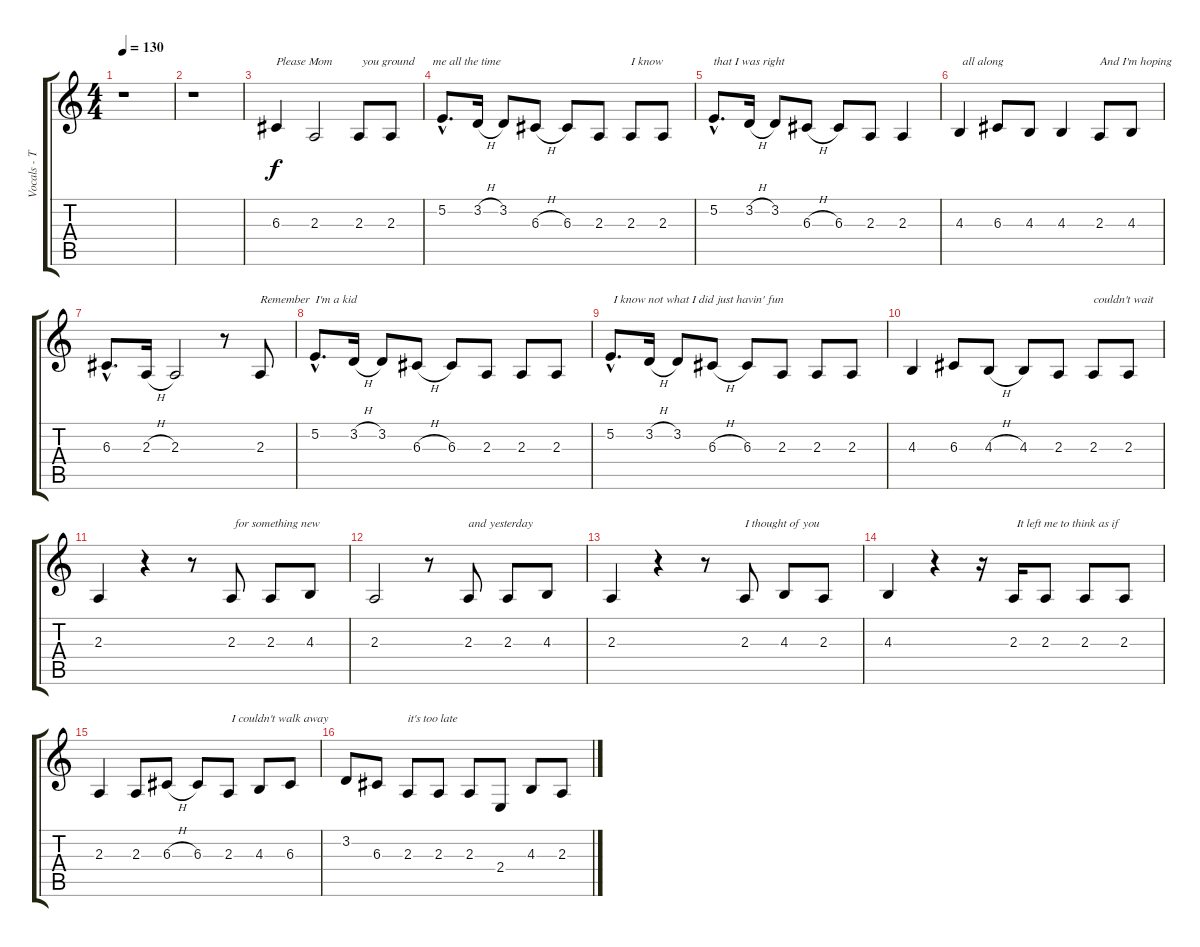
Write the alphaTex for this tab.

\track ("Vocals - Tom " "Vocals - T") {instrument tenorsax}
\staff {score tabs}
\tuning (E4 B3 G3 D3 A2 E2) {hide}
\ts (4 4)
\tempo 130
\clef g2
\ks c
r.1{dy f} |
r.1 |
6.3.4{txt "Please Mom"} 2.3.2 2.3.8{txt " you ground      me all the time"} 2.3.8 |
5.2{hac}.8{d} 3.2{h}.16 3.2.8 6.3{h}.8 6.3.8 2.3.8 2.3.8{txt "I know "} 2.3.8 |
5.2{hac}.8{d txt "that I was right"} 3.2{h}.16 3.2.8 6.3{h}.8 6.3.8 2.3.8 2.3.4 |
4.3.4{txt " all along"} 6.3.8 4.3.8 4.3.4 2.3.8{txt "And I'm hoping"} 4.3.8 |
6.3{hac}.8{d} 2.3{h}.16 2.3.2 r.8 2.3.8{txt "Remember  I'm a kid"} |
5.2{hac}.8{d} 3.2{h}.16 3.2.8 6.3{h}.8 6.3.8 2.3.8 2.3.8 2.3.8 |
5.2{hac}.8{d txt " I know not what I did just havin' fun"} 3.2{h}.16 3.2.8 6.3{h}.8 6.3.8 2.3.8 2.3.8 2.3.8 |
4.3.4 6.3.8 4.3{h}.8 4.3.8 2.3.8 2.3.8{txt "couldn't wait"} 2.3.8 |
2.3.4 r.4 r.8 2.3.8{txt " for something new"} 2.3.8 4.3.8 |
2.3.2 r.8 2.3.8{txt "and yesterday"} 2.3.8 4.3.8 |
2.3.4 r.4 r.8 2.3.8{txt "I thought of you"} 4.3.8 2.3.8 |
4.3.4 r.4 r.16 2.3.16{txt " It left me to think as if"} 2.3.8 2.3.8 2.3.8 |
2.3.4 2.3.8 6.3{h}.8 6.3.8 2.3.8{txt " I couldn't walk away"} 4.3.8 6.3.8 |
3.2.8 6.3.8 2.3.8{txt "it's too late"} 2.3.8 2.3.8 2.4.8 4.3.8 2.3.8
